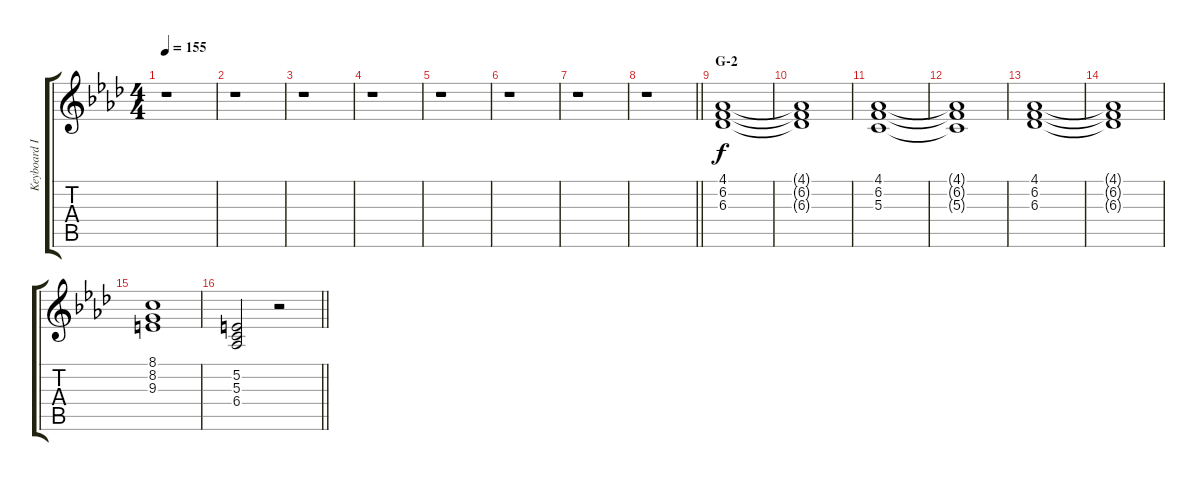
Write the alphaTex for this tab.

\track ("Keyboard II" "Keyboard I") {instrument pad2warm}
\staff {score tabs}
\tuning (E4 B3 G3 D3 A2 E2) {hide}
\ts (4 4)
\tempo 155
\clef g2
\ks ab
r.1{dy f} |
r.1 |
r.1 |
r.1 |
r.1 |
r.1 |
r.1 |
\barLineRight lightlight
r.1 |
\section ("" "G-2")
(4.1 6.2 6.3).1 |
(4.1{t} 6.2{t} 6.3{t}).1 |
(4.1 6.2 5.3).1 |
(4.1{t} 6.2{t} 5.3{t}).1 |
(4.1 6.2 6.3).1 |
(4.1{t} 6.2{t} 6.3{t}).1 |
(8.1 8.2 9.3).1 |
\barLineRight lightlight
(5.2 5.3 6.4).2 r.2
